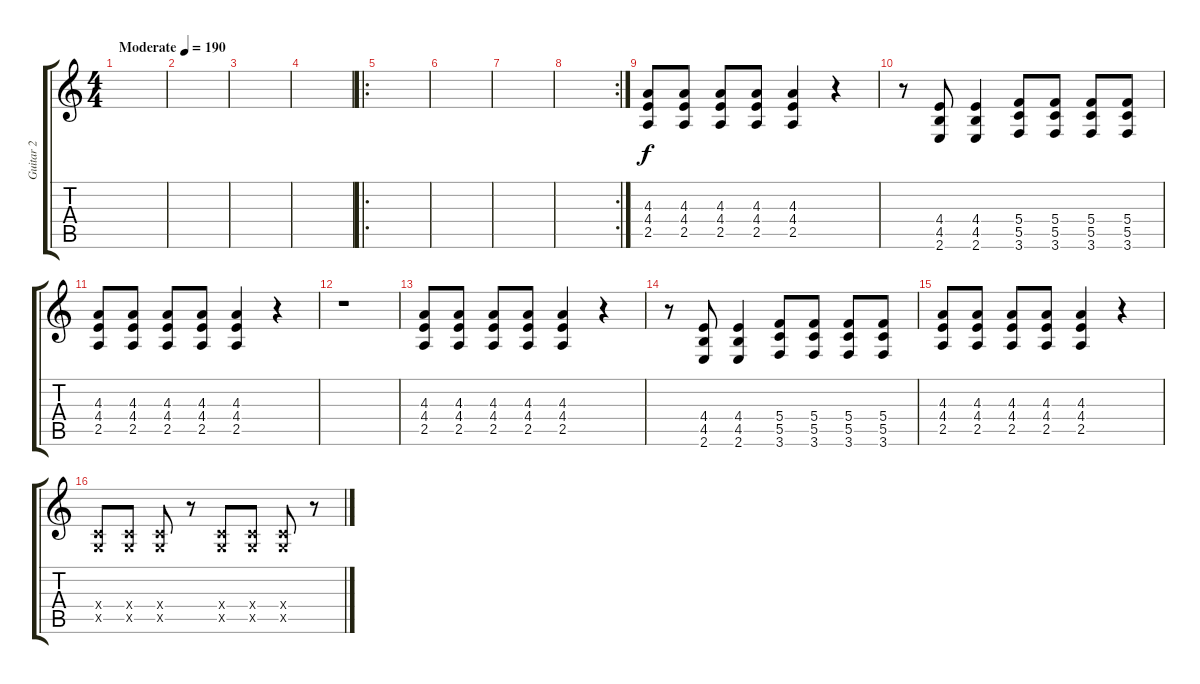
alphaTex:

\track ("Guitar 2" "Guitar 2") {instrument overdrivenguitar}
\staff {score tabs}
\tuning (D4 A3 F3 C3 G2 D2) {hide}
\ts (4 4)
\tempo (190 "Moderate")
\clef g2
\ks c
|
|
|
|
\ro
|
|
|
\rc 2
|
(4.3 4.4 2.5).8 (4.3 4.4 2.5).8 (4.3 4.4 2.5).8 (4.3 4.4 2.5).8 (4.3 4.4 2.5).4 r.4 |
r.8 (4.4 4.5 2.6).8 (4.4 4.5 2.6).4 (5.4 5.5 3.6).8 (5.4 5.5 3.6).8 (5.4 5.5 3.6).8 (5.4 5.5 3.6).8 |
(4.3 4.4 2.5).8 (4.3 4.4 2.5).8 (4.3 4.4 2.5).8 (4.3 4.4 2.5).8 (4.3 4.4 2.5).4 r.4 |
r.1 |
(4.3 4.4 2.5).8 (4.3 4.4 2.5).8 (4.3 4.4 2.5).8 (4.3 4.4 2.5).8 (4.3 4.4 2.5).4 r.4 |
r.8 (4.4 4.5 2.6).8 (4.4 4.5 2.6).4 (5.4 5.5 3.6).8 (5.4 5.5 3.6).8 (5.4 5.5 3.6).8 (5.4 5.5 3.6).8 |
(4.3 4.4 2.5).8 (4.3 4.4 2.5).8 (4.3 4.4 2.5).8 (4.3 4.4 2.5).8 (4.3 4.4 2.5).4 r.4 |
(0.4{x} 0.5{x}).8 (0.4{x} 0.5{x}).8 (0.4{x} 0.5{x}).8 r.8 (0.4{x} 0.5{x}).8 (0.4{x} 0.5{x}).8 (0.4{x} 0.5{x}).8 r.8
